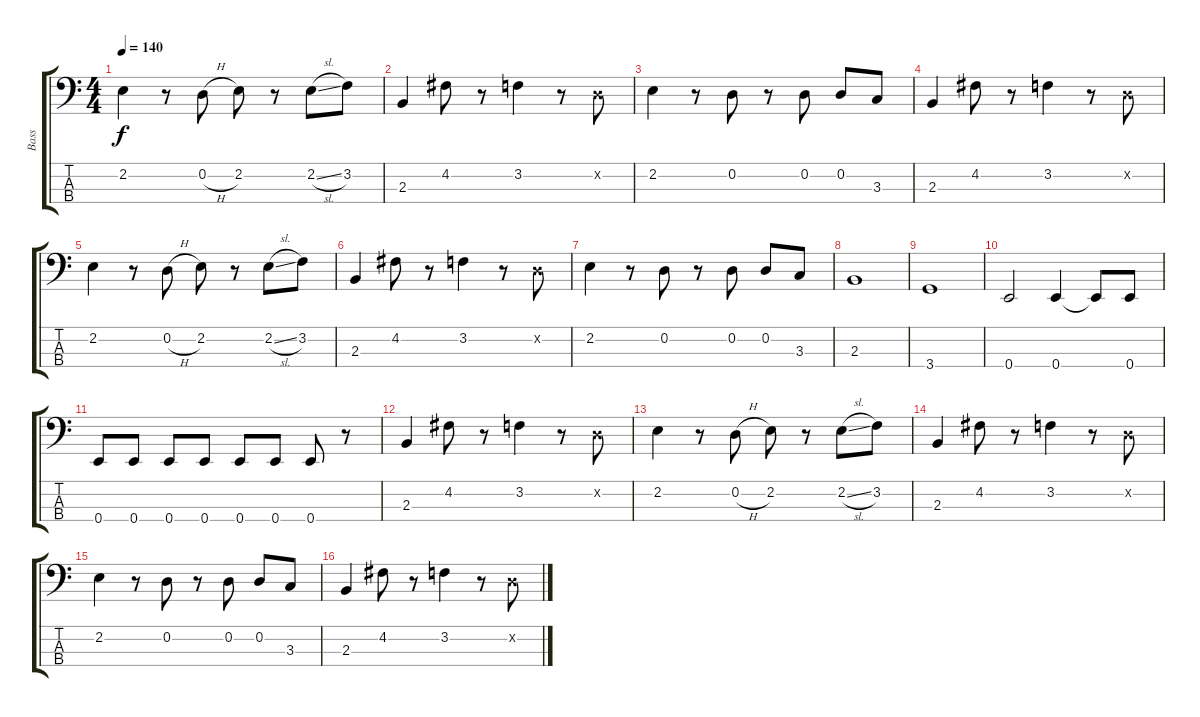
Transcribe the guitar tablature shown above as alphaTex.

\track ("Bass" "Bass") {instrument electricbasspick}
\staff {score tabs}
\tuning (G2 D2 A1 E1) {hide}
\ts (4 4)
\tempo 140
\clef f4
\ks c
2.2.4{dy f} r.8 0.2{h}.8 2.2.8 r.8 2.2{sl}.8 3.2.8 |
2.3.4 4.2.8 r.8 3.2.4 r.8 0.2{x}.8 |
2.2.4 r.8 0.2.8 r.8 0.2.8 0.2.8 3.3.8 |
2.3.4 4.2.8 r.8 3.2.4 r.8 0.2{x}.8 |
2.2.4 r.8 0.2{h}.8 2.2.8 r.8 2.2{sl}.8 3.2.8 |
2.3.4 4.2.8 r.8 3.2.4 r.8 0.2{x}.8 |
2.2.4 r.8 0.2.8 r.8 0.2.8 0.2.8 3.3.8 |
2.3.1 |
3.4.1 |
0.4.2 0.4.4 0.4{t}.8 0.4.8 |
0.4.8 0.4.8 0.4.8 0.4.8 0.4.8 0.4.8 0.4.8 r.8 |
2.3.4 4.2.8 r.8 3.2.4 r.8 0.2{x}.8 |
2.2.4 r.8 0.2{h}.8 2.2.8 r.8 2.2{sl}.8 3.2.8 |
2.3.4 4.2.8 r.8 3.2.4 r.8 0.2{x}.8 |
2.2.4 r.8 0.2.8 r.8 0.2.8 0.2.8 3.3.8 |
2.3.4 4.2.8 r.8 3.2.4 r.8 0.2{x}.8
